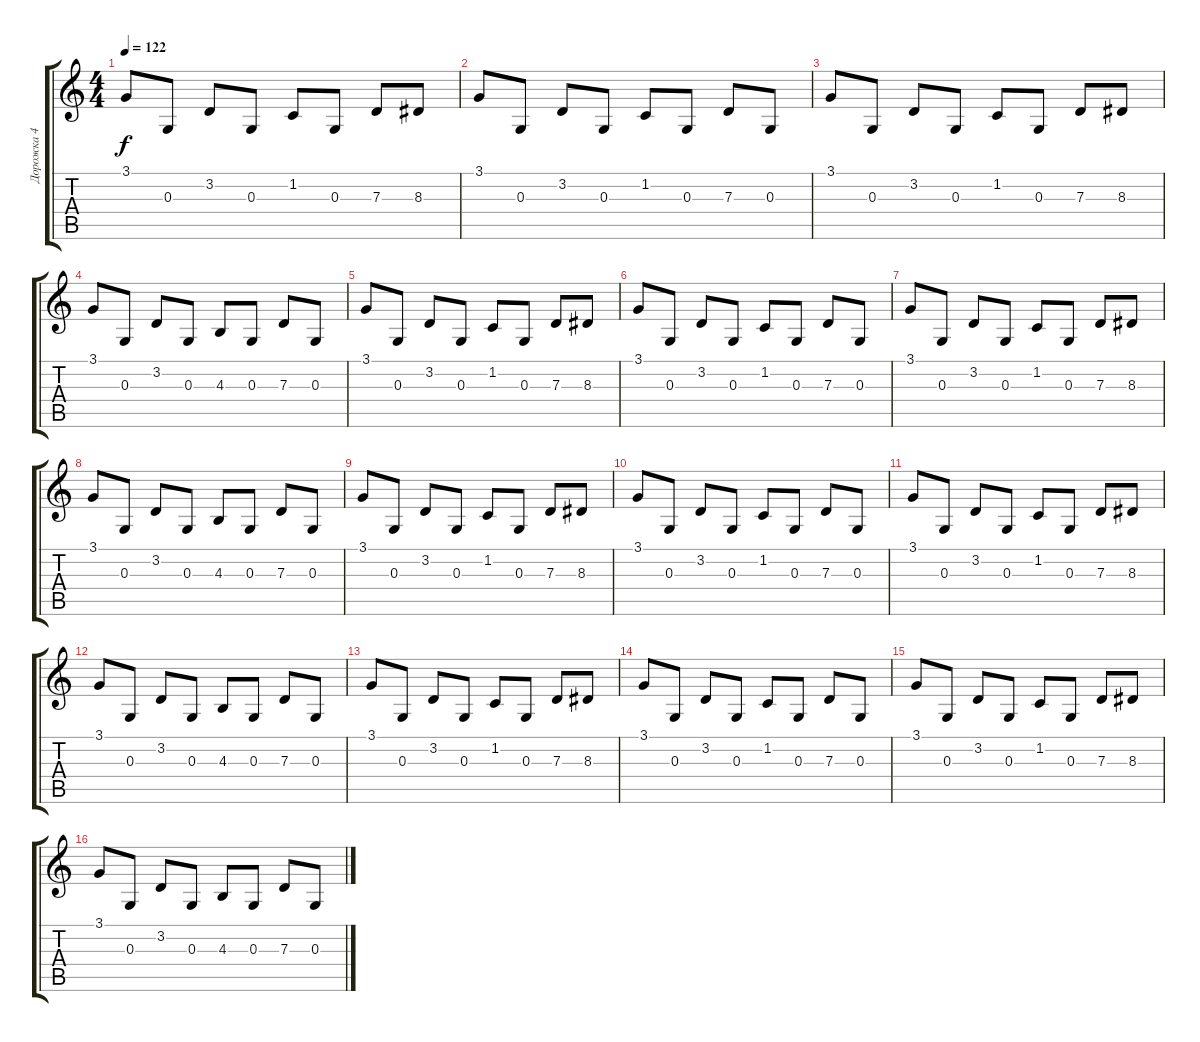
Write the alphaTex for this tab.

\track ("Дорожка 4" "Дорожка 4") {instrument drawbarorgan}
\staff {score tabs}
\tuning (E4 B3 G3 D3 A2 E2) {hide}
\ts (4 4)
\tempo 122
\clef g2
\ks c
3.1.8{dy f} 0.3.8 3.2.8 0.3.8 1.2.8 0.3.8 7.3.8 8.3.8 |
3.1.8 0.3.8 3.2.8 0.3.8 1.2.8 0.3.8 7.3.8 0.3.8 |
3.1.8 0.3.8 3.2.8 0.3.8 1.2.8 0.3.8 7.3.8 8.3.8 |
3.1.8 0.3.8 3.2.8 0.3.8 4.3.8 0.3.8 7.3.8 0.3.8 |
3.1.8 0.3.8 3.2.8 0.3.8 1.2.8 0.3.8 7.3.8 8.3.8 |
3.1.8 0.3.8 3.2.8 0.3.8 1.2.8 0.3.8 7.3.8 0.3.8 |
3.1.8 0.3.8 3.2.8 0.3.8 1.2.8 0.3.8 7.3.8 8.3.8 |
3.1.8 0.3.8 3.2.8 0.3.8 4.3.8 0.3.8 7.3.8 0.3.8 |
3.1.8 0.3.8 3.2.8 0.3.8 1.2.8 0.3.8 7.3.8 8.3.8 |
3.1.8 0.3.8 3.2.8 0.3.8 1.2.8 0.3.8 7.3.8 0.3.8 |
3.1.8 0.3.8 3.2.8 0.3.8 1.2.8 0.3.8 7.3.8 8.3.8 |
3.1.8 0.3.8 3.2.8 0.3.8 4.3.8 0.3.8 7.3.8 0.3.8 |
3.1.8 0.3.8 3.2.8 0.3.8 1.2.8 0.3.8 7.3.8 8.3.8 |
3.1.8 0.3.8 3.2.8 0.3.8 1.2.8 0.3.8 7.3.8 0.3.8 |
3.1.8 0.3.8 3.2.8 0.3.8 1.2.8 0.3.8 7.3.8 8.3.8 |
3.1.8 0.3.8 3.2.8 0.3.8 4.3.8 0.3.8 7.3.8 0.3.8
